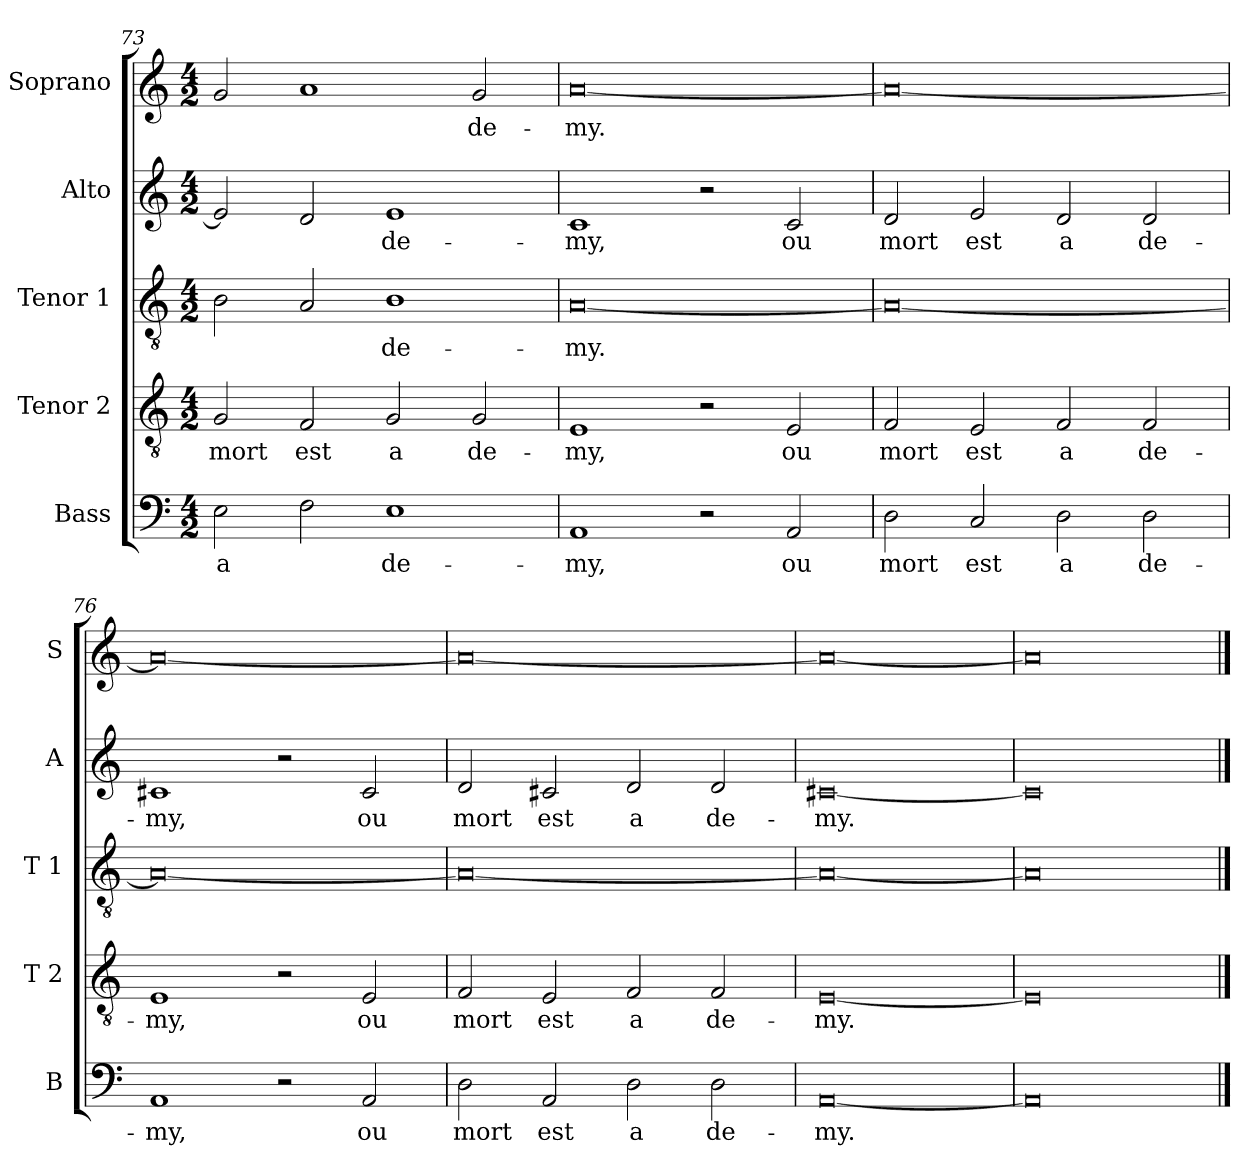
**kern	**text	**kern	**text	**kern	**text	**kern	**text	**kern	**text
*part5	*part5	*part4	*part4	*part3	*part3	*part2	*part2	*part1	*part1
*staff5	*staff5	*staff4	*staff4	*staff3	*staff3	*staff2	*staff2	*staff1	*staff1
*I"Bass	*	*I"Tenor 2	*	*I"Tenor 1	*	*I"Alto	*	*I"Soprano	*
*I'B	*	*I'T 2	*	*I'T 1	*	*I'A	*	*I'S	*
!!LO:LB:g=z
*clefF4	*	*clefGv2	*	*clefGv2	*	*clefG2	*	*clefG2	*
*k[]	*	*k[]	*	*k[]	*	*k[]	*	*k[]	*
*M4/2	*	*M4/2	*	*M4/2	*	*M4/2	*	*M4/2	*
=73	=73	=73	=73	=73	=73	=73	=73	=73	=73
!	!LO:LY:b	!	!LO:LY:b	!	!	!	!	!	!
2E\	a	2G/	mort	2B\	.	2e/]	.	2g/	.
!	!	!	!LO:LY:b	!	!	!	!	!	!
2F\	.	2F/	est	2A/	.	2d/	.	1a	.
!	!LO:LY:b	!	!LO:LY:b	!	!LO:LY:b	!	!LO:LY:b	!	!
1E	de-	2G/	a	1B	de-	1e	de-	.	.
!	!	!	!LO:LY:b	!	!	!	!	!	!LO:LY:b
.	.	2G/	de-	.	.	.	.	2g/	de-
=74	=74	=74	=74	=74	=74	=74	=74	=74	=74
!	!LO:LY:b	!	!LO:LY:b	!	!LO:LY:b	!	!LO:LY:b	!	!LO:LY:b
1AA	-my,	1E	-my,	[0A	-my.	1c	-my,	[0a	-my.
2r	.	2r	.	.	.	2r	.	.	.
!	!LO:LY:b	!	!LO:LY:b	!	!	!	!LO:LY:b	!	!
2AA/	ou	2E/	ou	.	.	2c/	ou	.	.
=75	=75	=75	=75	=75	=75	=75	=75	=75	=75
!	!LO:LY:b	!	!LO:LY:b	!	!	!	!LO:LY:b	!	!
2D\	mort	2F/	mort	0A_	.	2d/	mort	0a_	.
!	!LO:LY:b	!	!LO:LY:b	!	!	!	!LO:LY:b	!	!
2C/	est	2E/	est	.	.	2e/	est	.	.
!	!LO:LY:b	!	!LO:LY:b	!	!	!	!LO:LY:b	!	!
2D\	a	2F/	a	.	.	2d/	a	.	.
!	!LO:LY:b	!	!LO:LY:b	!	!	!	!LO:LY:b	!	!
2D\	de-	2F/	de-	.	.	2d/	de-	.	.
=76	=76	=76	=76	=76	=76	=76	=76	=76	=76
!	!LO:LY:b	!	!LO:LY:b	!	!	!	!LO:LY:b	!	!
1AA	-my,	1E	-my,	0A_	.	1c#X	-my,	0a_	.
2r	.	2r	.	.	.	2r	.	.	.
!	!LO:LY:b	!	!LO:LY:b	!	!	!	!LO:LY:b	!	!
2AA/	ou	2E/	ou	.	.	2c#/	ou	.	.
=77	=77	=77	=77	=77	=77	=77	=77	=77	=77
!	!LO:LY:b	!	!LO:LY:b	!	!	!	!LO:LY:b	!	!
2D\	mort	2F/	mort	0A_	.	2d/	mort	0a_	.
!	!LO:LY:b	!	!LO:LY:b	!	!	!	!LO:LY:b	!	!
2AA/	est	2E/	est	.	.	2c#X/	est	.	.
!	!LO:LY:b	!	!LO:LY:b	!	!	!	!LO:LY:b	!	!
2D\	a	2F/	a	.	.	2d/	a	.	.
!	!LO:LY:b	!	!LO:LY:b	!	!	!	!LO:LY:b	!	!
2D\	de-	2F/	de-	.	.	2d/	de-	.	.
=78	=78	=78	=78	=78	=78	=78	=78	=78	=78
!	!LO:LY:b	!	!LO:LY:b	!	!	!	!LO:LY:b	!	!
[0AA	-my.	[0E	-my.	0A_	.	[0c#X	-my.	0a_	.
=79	=79	=79	=79	=79	=79	=79	=79	=79	=79
0AA]	.	0E]	.	0A]	.	0c#]	.	0a]	.
==	==	==	==	==	==	==	==	==	==
*-	*-	*-	*-	*-	*-	*-	*-	*-	*-
